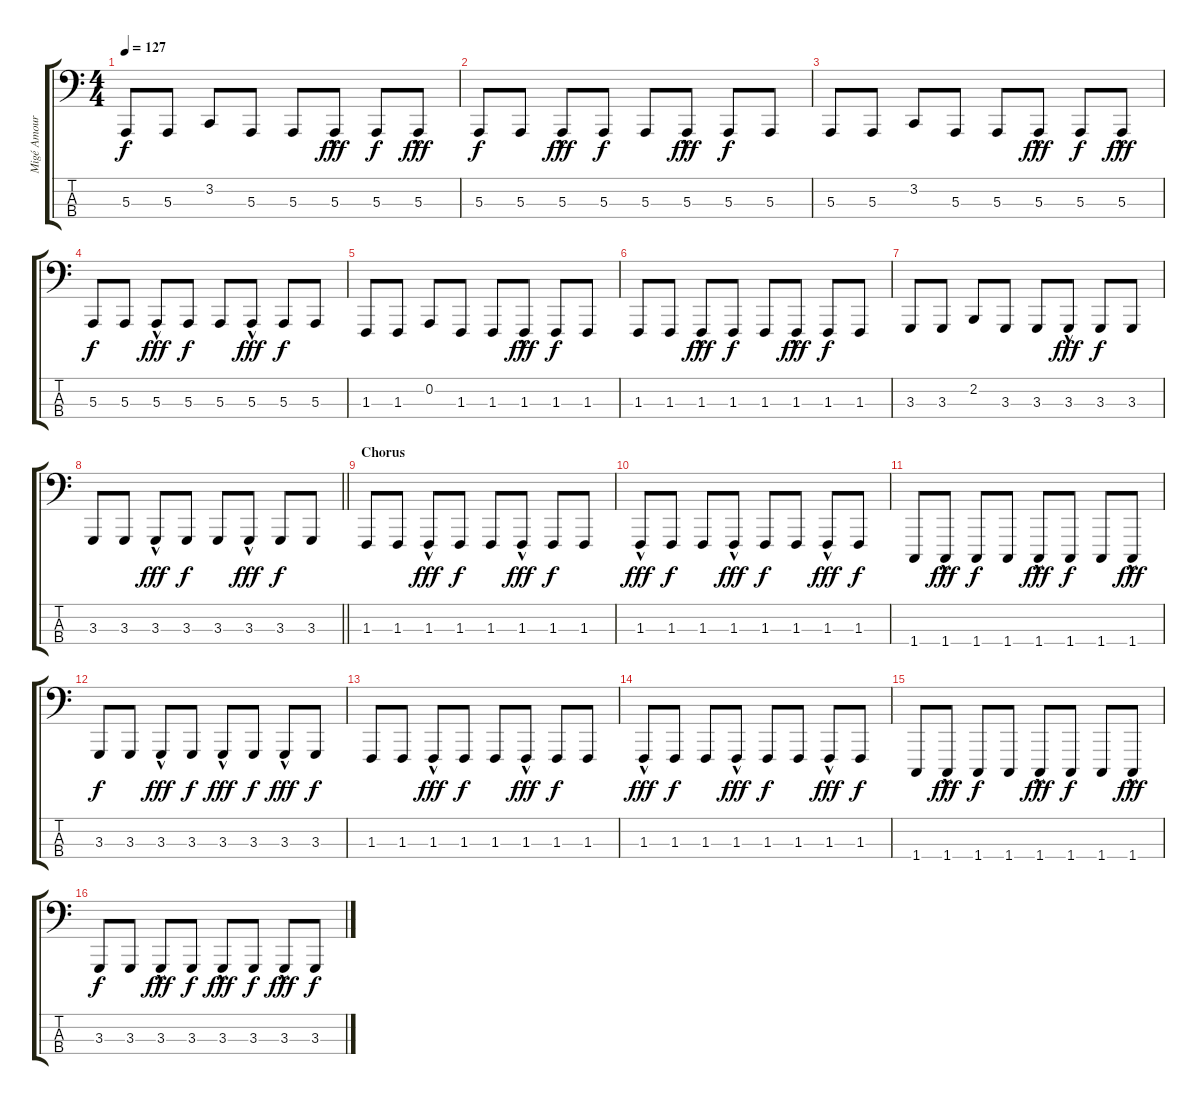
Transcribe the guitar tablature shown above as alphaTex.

\track ("Migé Amour (FX)" "Migé Amour") {instrument pad5bowed}
\staff {score tabs}
\tuning (D2 A1 E1 B0) {hide}
\ts (4 4)
\tempo 127
\clef f4
\ks c
5.3.8{dy f} 5.3.8 3.2.8 5.3.8 5.3.8 5.3{hac}.8{dy fff} 5.3.8{dy f} 5.3{hac}.8{dy fff} |
5.3.8{dy f} 5.3.8 5.3{hac}.8{dy fff} 5.3.8{dy f} 5.3.8 5.3{hac}.8{dy fff} 5.3.8{dy f} 5.3.8 |
5.3.8 5.3.8 3.2.8 5.3.8 5.3.8 5.3{hac}.8{dy fff} 5.3.8{dy f} 5.3{hac}.8{dy fff} |
5.3.8{dy f} 5.3.8 5.3{hac}.8{dy fff} 5.3.8{dy f} 5.3.8 5.3{hac}.8{dy fff} 5.3.8{dy f} 5.3.8 |
1.3.8 1.3.8 0.2.8 1.3.8 1.3.8 1.3{hac}.8{dy fff} 1.3.8{dy f} 1.3.8 |
1.3.8 1.3.8 1.3{hac}.8{dy fff} 1.3.8{dy f} 1.3.8 1.3{hac}.8{dy fff} 1.3.8{dy f} 1.3.8 |
3.3.8 3.3.8 2.2.8 3.3.8 3.3.8 3.3{hac}.8{dy fff} 3.3.8{dy f} 3.3.8 |
\barLineRight lightlight
3.3.8 3.3.8 3.3{hac}.8{dy fff} 3.3.8{dy f} 3.3.8 3.3{hac}.8{dy fff} 3.3.8{dy f} 3.3.8 |
\section ("" "Chorus")
1.3.8 1.3.8 1.3{hac}.8{dy fff} 1.3.8{dy f} 1.3.8 1.3{hac}.8{dy fff} 1.3.8{dy f} 1.3.8 |
1.3{hac}.8{dy fff} 1.3.8{dy f} 1.3.8 1.3{hac}.8{dy fff} 1.3.8{dy f} 1.3.8 1.3{hac}.8{dy fff} 1.3.8{dy f} |
1.4.8 1.4{hac}.8{dy fff} 1.4.8{dy f} 1.4.8 1.4{hac}.8{dy fff} 1.4.8{dy f} 1.4.8 1.4{hac}.8{dy fff} |
3.3.8{dy f} 3.3.8 3.3{hac}.8{dy fff} 3.3.8{dy f} 3.3{hac}.8{dy fff} 3.3.8{dy f} 3.3{hac}.8{dy fff} 3.3.8{dy f} |
1.3.8 1.3.8 1.3{hac}.8{dy fff} 1.3.8{dy f} 1.3.8 1.3{hac}.8{dy fff} 1.3.8{dy f} 1.3.8 |
1.3{hac}.8{dy fff} 1.3.8{dy f} 1.3.8 1.3{hac}.8{dy fff} 1.3.8{dy f} 1.3.8 1.3{hac}.8{dy fff} 1.3.8{dy f} |
1.4.8 1.4{hac}.8{dy fff} 1.4.8{dy f} 1.4.8 1.4{hac}.8{dy fff} 1.4.8{dy f} 1.4.8 1.4{hac}.8{dy fff} |
3.3.8{dy f} 3.3.8 3.3{hac}.8{dy fff} 3.3.8{dy f} 3.3{hac}.8{dy fff} 3.3.8{dy f} 3.3{hac}.8{dy fff} 3.3.8{dy f}
